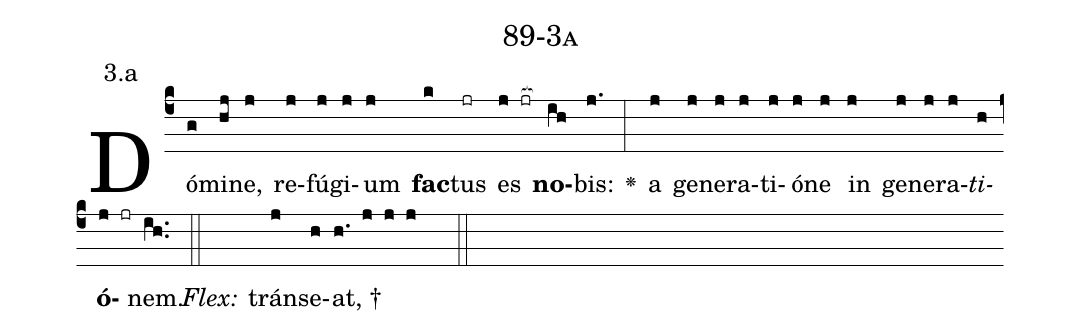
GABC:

name: 89-3a;
annotation: 3.a;
%%
(c4)Dó(g)mi(hj)ne,(j) re(j)fú(j)gi(j)um(j) <b>fac</b>(k)tus(jr) es(j jr[ocb:1{]) <b>no</b>(ih[ocb:0}])bis:(j.) <v>\greheightstar</v>(:) a(j) ge(j)ne(j)ra(j)ti(j)ó(j)ne(j) in(j) ge(j)ne(j)ra(j)<i>ti</i>(h)<b>ó</b>(j jr)nem.(ih..) (::)
<i>Flex:</i>()  tráns(j)e(h)at, †(h. j j j  ::)

%E(j) u(j) o(j) u(h) a(j) e.(ih..) (::)
